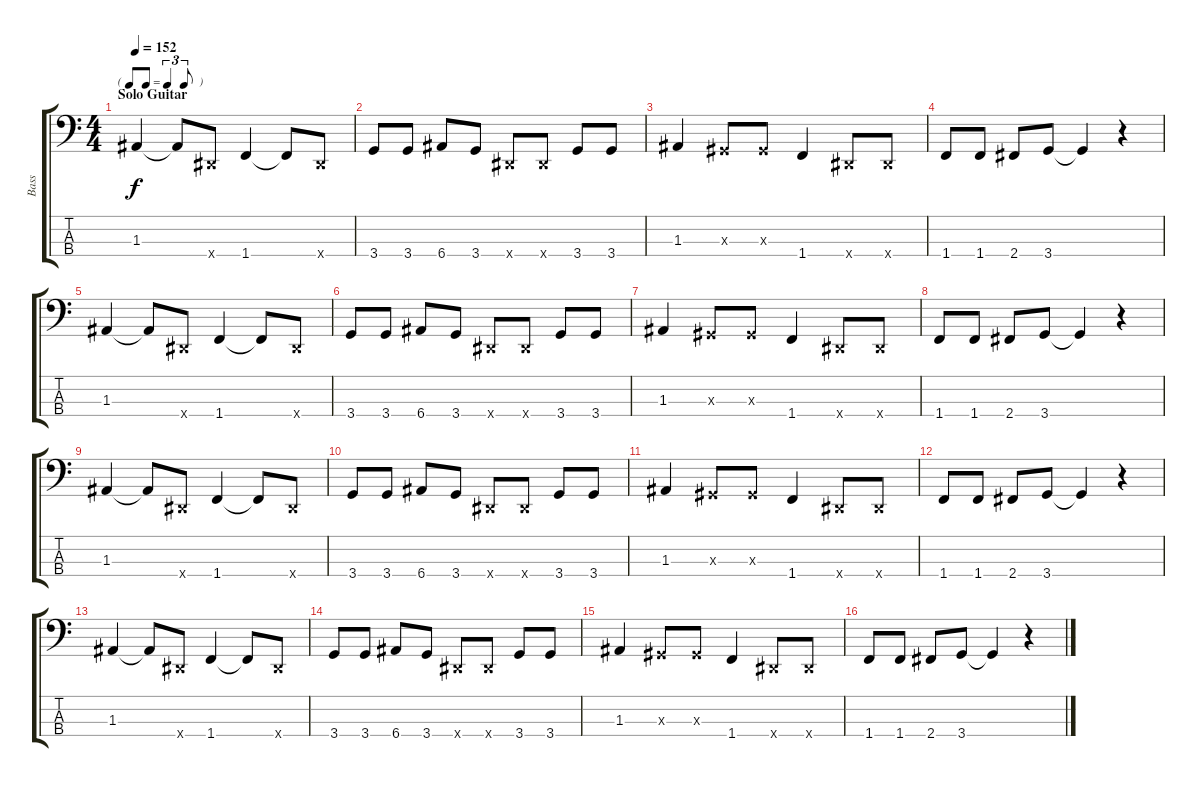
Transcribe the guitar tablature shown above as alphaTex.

\track ("Bass" "Bass") {instrument slapbass1}
\staff {score tabs}
\tuning (G2 D2 A1 E1) {hide}
\ts (4 4)
\tf triplet8th
\section ("" "Solo Guitar")
\tempo 152
\clef f4
\ks c
1.3.4{dy f} 1.3{t}.8 -1.4{x}.8 1.4.4 1.4{t}.8 -1.4{x}.8 |
3.4.8 3.4.8 6.4.8 3.4.8 -1.4{x}.8 -1.4{x}.8 3.4.8 3.4.8 |
1.3.4 -1.3{x}.8 -1.3{x}.8 1.4.4 -1.4{x}.8 -1.4{x}.8 |
1.4.8 1.4.8 2.4.8 3.4.8 3.4{t}.4 r.4 |
1.3.4 1.3{t}.8 -1.4{x}.8 1.4.4 1.4{t}.8 -1.4{x}.8 |
3.4.8 3.4.8 6.4.8 3.4.8 -1.4{x}.8 -1.4{x}.8 3.4.8 3.4.8 |
1.3.4 -1.3{x}.8 -1.3{x}.8 1.4.4 -1.4{x}.8 -1.4{x}.8 |
1.4.8 1.4.8 2.4.8 3.4.8 3.4{t}.4 r.4 |
1.3.4 1.3{t}.8 -1.4{x}.8 1.4.4 1.4{t}.8 -1.4{x}.8 |
3.4.8 3.4.8 6.4.8 3.4.8 -1.4{x}.8 -1.4{x}.8 3.4.8 3.4.8 |
1.3.4 -1.3{x}.8 -1.3{x}.8 1.4.4 -1.4{x}.8 -1.4{x}.8 |
1.4.8 1.4.8 2.4.8 3.4.8 3.4{t}.4 r.4 |
1.3.4 1.3{t}.8 -1.4{x}.8 1.4.4 1.4{t}.8 -1.4{x}.8 |
3.4.8 3.4.8 6.4.8 3.4.8 -1.4{x}.8 -1.4{x}.8 3.4.8 3.4.8 |
1.3.4 -1.3{x}.8 -1.3{x}.8 1.4.4 -1.4{x}.8 -1.4{x}.8 |
1.4.8 1.4.8 2.4.8 3.4.8 3.4{t}.4 r.4
